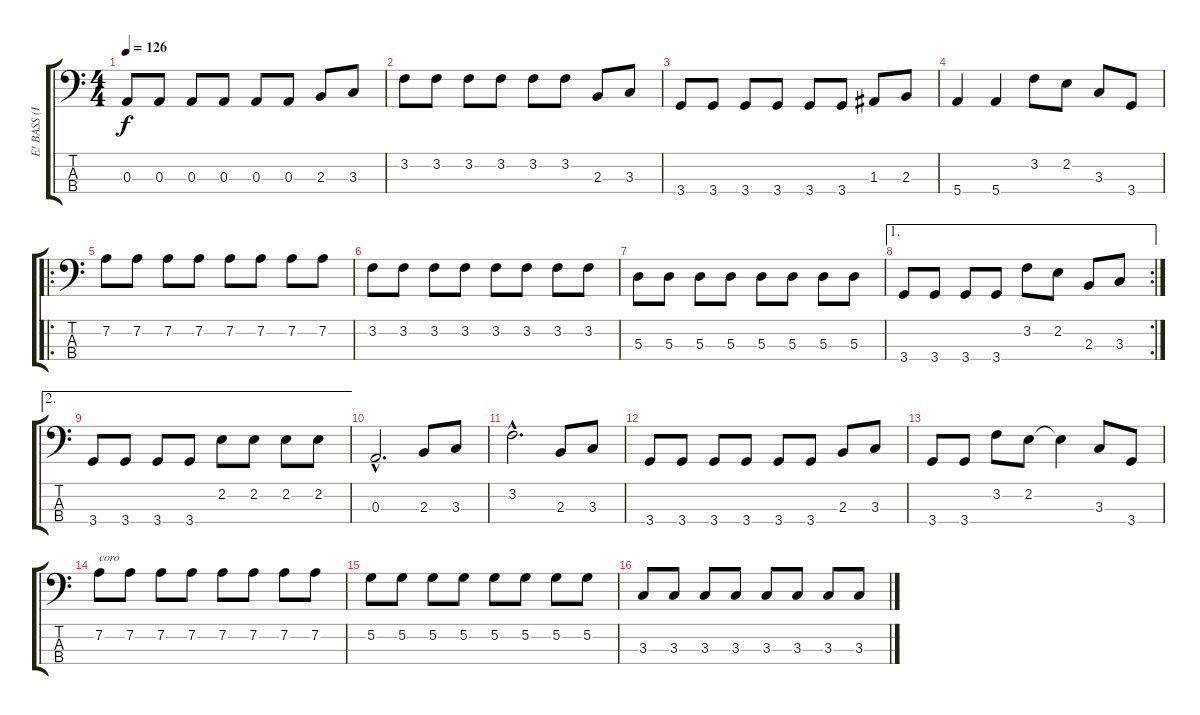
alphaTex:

\track ("E! BASS (In the name of David E)" "E! BASS (I") {instrument electricbassfinger}
\staff {score tabs}
\tuning (G2 D2 A1 E1) {hide}
\ts (4 4)
\tempo 126
\clef f4
\ks c
0.3.8{dy f} 0.3.8 0.3.8 0.3.8 0.3.8 0.3.8 2.3.8 3.3.8 |
3.2.8 3.2.8 3.2.8 3.2.8 3.2.8 3.2.8 2.3.8 3.3.8 |
3.4.8 3.4.8 3.4.8 3.4.8 3.4.8 3.4.8 1.3.8 2.3.8 |
5.4.4 5.4.4 3.2.8 2.2.8 3.3.8 3.4.8 |
\ro
7.2.8 7.2.8 7.2.8 7.2.8 7.2.8 7.2.8 7.2.8 7.2.8 |
3.2.8 3.2.8 3.2.8 3.2.8 3.2.8 3.2.8 3.2.8 3.2.8 |
5.3.8 5.3.8 5.3.8 5.3.8 5.3.8 5.3.8 5.3.8 5.3.8 |
\ae 1
\rc 2
3.4.8 3.4.8 3.4.8 3.4.8 3.2.8 2.2.8 2.3.8 3.3.8 |
\ae 2
3.4.8 3.4.8 3.4.8 3.4.8 2.2.8 2.2.8 2.2.8 2.2.8 |
0.3{hac}.2{d} 2.3.8 3.3.8 |
3.2{hac}.2{d} 2.3.8 3.3.8 |
3.4.8 3.4.8 3.4.8 3.4.8 3.4.8 3.4.8 2.3.8 3.3.8 |
3.4.8 3.4.8 3.2.8 2.2.8 2.2{t}.4 3.3.8 3.4.8 |
7.2.8{txt "coro"} 7.2.8 7.2.8 7.2.8 7.2.8 7.2.8 7.2.8 7.2.8 |
5.2.8 5.2.8 5.2.8 5.2.8 5.2.8 5.2.8 5.2.8 5.2.8 |
3.3.8 3.3.8 3.3.8 3.3.8 3.3.8 3.3.8 3.3.8 3.3.8
